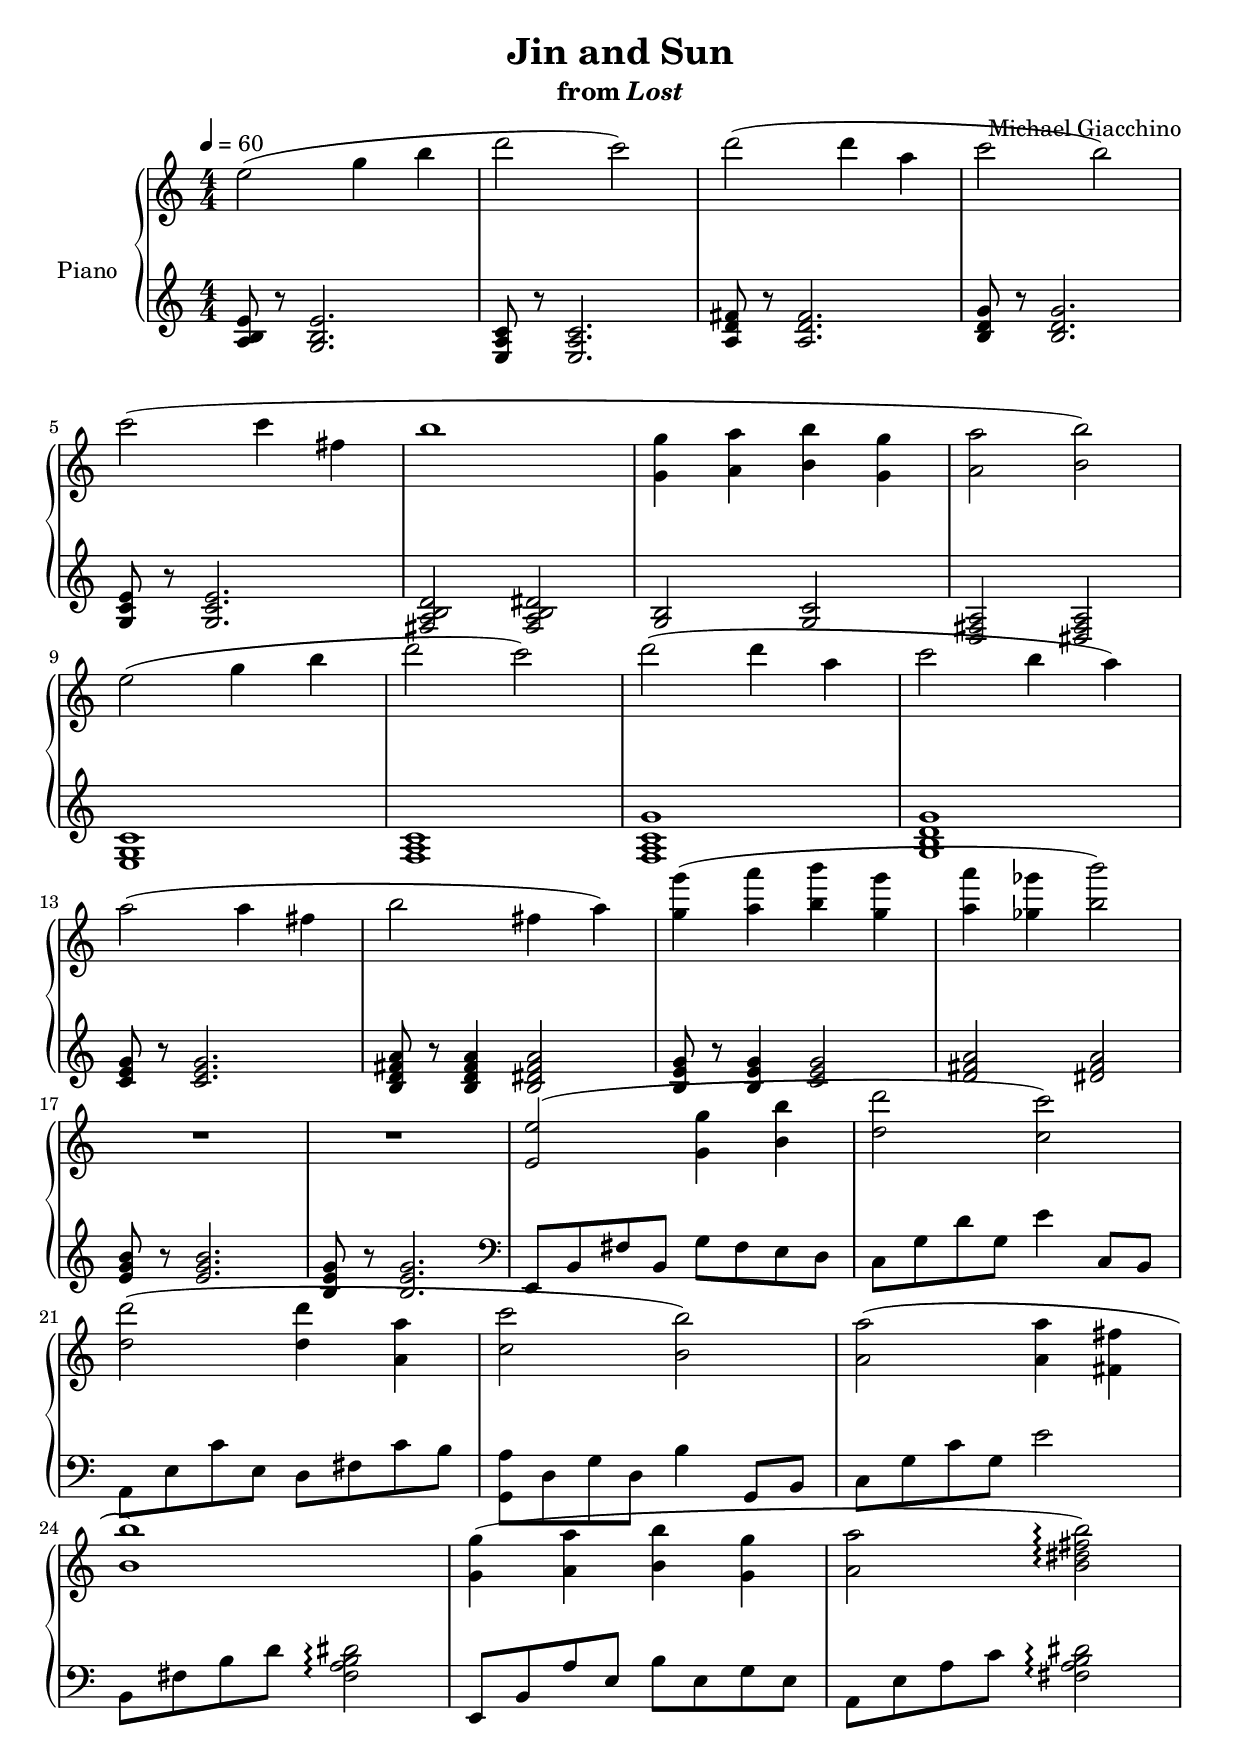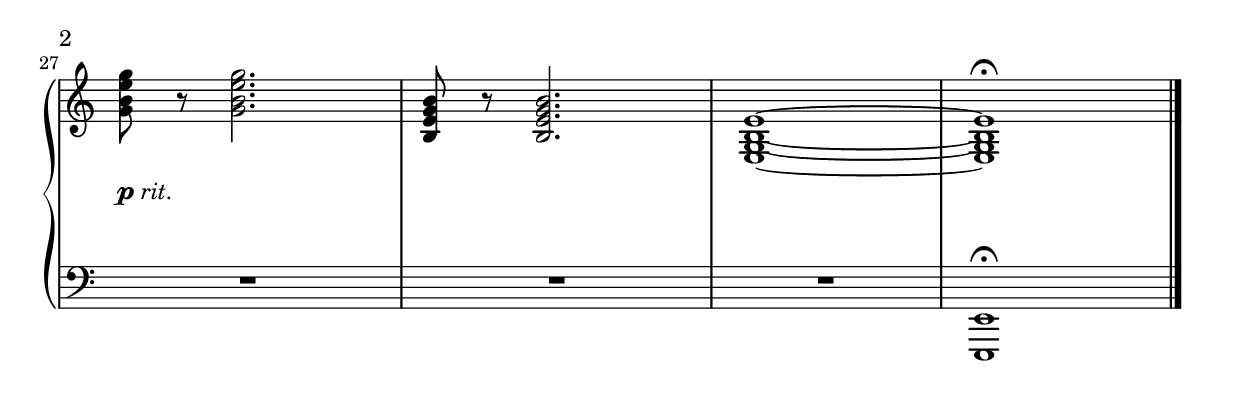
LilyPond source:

\version "2.12.2"

\header {
  title = "Jin and Sun"
  subtitle = \markup { "from" \italic "Lost" }
  composer = "Michael Giacchino"
}

global = {
  \tempo 4 = 60
  \key c \major
  \time 4/4
  \numericTimeSignature
  s1*30
  \bar "|."
}

upper = \relative c'' {
  \clef treble
  e2( g4 b
  d2 c)
  d( d4 a
  c2 b)
  \break

  c( c4 fis,
  b1
  <g, g'>4( <a a'> <b b'> <g g'>
  <a a'>2 <b b'>)
  \break

  e( g4 b
  d2 c)
  d( d4 a
  c2 b4 a)
  \break

  a2( a4 fis
  b2 fis4 a)
  <g g'>( <a a'> <b b'> <g g'>
  <a a'> <ges ges'> <b b'>2)
  \break

  R1*2
  <e,, e'>2( <g g'>4 <b b'>
  <d d'>2 <c c'>)
  \break

  <d d'>( <d d'>4 <a a'>
  <c c'>2 <b b'>)
  <a a'>( <a a'>4 <fis fis'>
  \break

  <b b'>1)
  <g g'>4( <a a'> <b b'> <g g'>
  <a a'>2 <b dis fis b>\arpeggio)
  \break

  <g b e g>8 r <g b e g>2.
  <b, e g b>8 r <b e g b>2.
  <e, g b e>1~
  <e g b e>\fermata
}

lower = \relative c' {
  \clef treble
  <a b e>8 r <g b e>2.
  <e a c>8 r <e a c>2.
  <a d fis>8 r <a d fis>2.
  <b d g>8 r <b d g>2.

  <g c e>8 r <g c e>2.
  <fis a b d>2 <fis a b dis>
  <g b> <g c>
  <d fis a> <dis fis a>

  <e g c>1
  <f a c>
  <f a c g'>
  <g b d g>

  <c e g>8 r <c e g>2.
  <b d fis a>8 r <b d fis a>4 <b dis fis a>2
  <b e g>8 r <b e g>4 <c e g>2
  <d fis a>2 <dis fis a>

  <e g b>8 r <e g b>2.
  <b e g>8 r <b e g>2.
  \clef bass
  e,,8 b' fis' b, g' fis e d
  c g' d' g, e'4 c,8 b

  a e' c' e, d fis c' b
  <g, a'> d' g d b'4 g,8 b
  c g' c g e'2

  b,8 fis' b d <fis, a b dis>2\arpeggio
  e,8 b' a' e b' e, g e
  a, e' a c <fis, a b dis>2\arpeggio

  R1*3
  <e,, e'>1\fermata
}

dynamics = {
  s1*14\p
  s32*45\< s32\! s32*2 s32*16\mf
  s1*8\p
  s32*45\< s32\! s32*2 s32*16\f
  s1-\markup { \dynamic "p" "rit." }
}

pedal = {
}

chordnames = \chordmode {
}

\include "../../template_piano_solo.ly"
